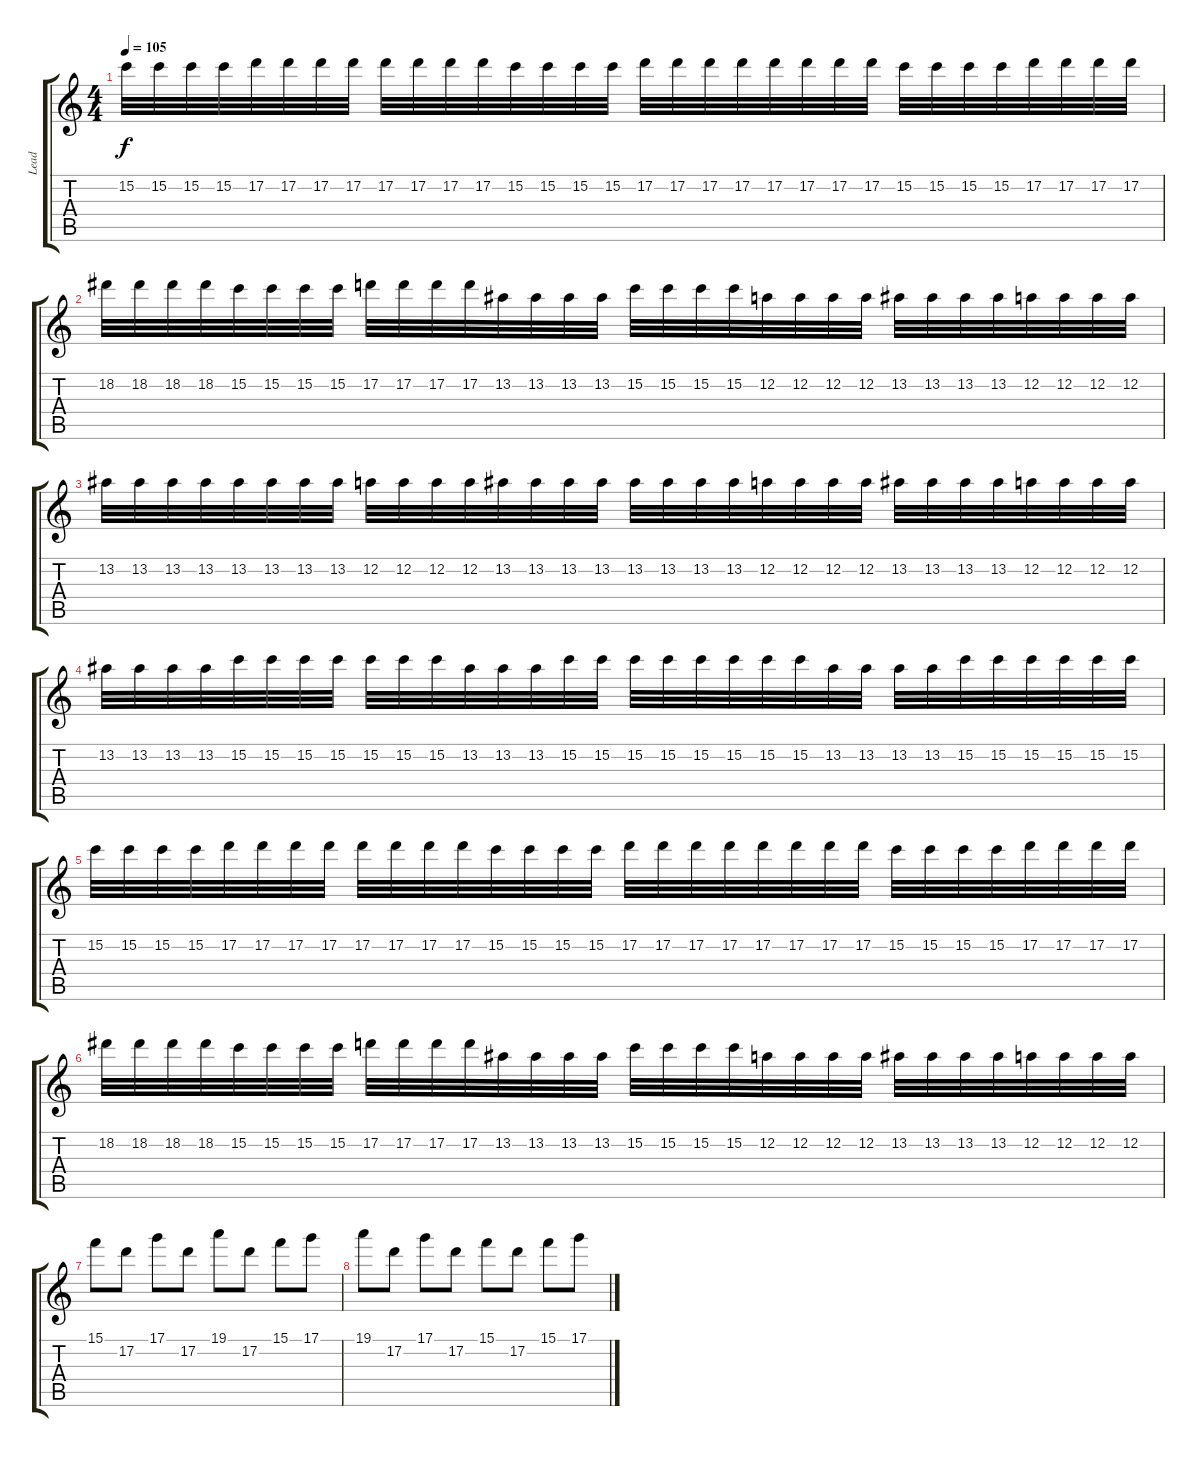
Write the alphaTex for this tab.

\track ("Lead" "Lead") {instrument electricguitarjazz}
\staff {score tabs}
\tuning (D4 A3 F3 C3 G2 D2) {hide}
\ts (4 4)
\tempo 105
\clef g2
\ks c
15.2.32{dy f} 15.2.32 15.2.32 15.2.32 17.2.32 17.2.32 17.2.32 17.2.32 17.2.32 17.2.32 17.2.32 17.2.32 15.2.32 15.2.32 15.2.32 15.2.32 17.2.32 17.2.32 17.2.32 17.2.32 17.2.32 17.2.32 17.2.32 17.2.32 15.2.32 15.2.32 15.2.32 15.2.32 17.2.32 17.2.32 17.2.32 17.2.32 |
18.2.32 18.2.32 18.2.32 18.2.32 15.2.32 15.2.32 15.2.32 15.2.32 17.2.32 17.2.32 17.2.32 17.2.32 13.2.32 13.2.32 13.2.32 13.2.32 15.2.32 15.2.32 15.2.32 15.2.32 12.2.32 12.2.32 12.2.32 12.2.32 13.2.32 13.2.32 13.2.32 13.2.32 12.2.32 12.2.32 12.2.32 12.2.32 |
13.2.32 13.2.32 13.2.32 13.2.32 13.2.32 13.2.32 13.2.32 13.2.32 12.2.32 12.2.32 12.2.32 12.2.32 13.2.32 13.2.32 13.2.32 13.2.32 13.2.32 13.2.32 13.2.32 13.2.32 12.2.32 12.2.32 12.2.32 12.2.32 13.2.32 13.2.32 13.2.32 13.2.32 12.2.32 12.2.32 12.2.32 12.2.32 |
13.2.32 13.2.32 13.2.32 13.2.32 15.2.32 15.2.32 15.2.32 15.2.32 15.2.32 15.2.32 15.2.32 13.2.32 13.2.32 13.2.32 15.2.32 15.2.32 15.2.32 15.2.32 15.2.32 15.2.32 15.2.32 15.2.32 13.2.32 13.2.32 13.2.32 13.2.32 15.2.32 15.2.32 15.2.32 15.2.32 15.2.32 15.2.32 |
15.2.32 15.2.32 15.2.32 15.2.32 17.2.32 17.2.32 17.2.32 17.2.32 17.2.32 17.2.32 17.2.32 17.2.32 15.2.32 15.2.32 15.2.32 15.2.32 17.2.32 17.2.32 17.2.32 17.2.32 17.2.32 17.2.32 17.2.32 17.2.32 15.2.32 15.2.32 15.2.32 15.2.32 17.2.32 17.2.32 17.2.32 17.2.32 |
18.2.32 18.2.32 18.2.32 18.2.32 15.2.32 15.2.32 15.2.32 15.2.32 17.2.32 17.2.32 17.2.32 17.2.32 13.2.32 13.2.32 13.2.32 13.2.32 15.2.32 15.2.32 15.2.32 15.2.32 12.2.32 12.2.32 12.2.32 12.2.32 13.2.32 13.2.32 13.2.32 13.2.32 12.2.32 12.2.32 12.2.32 12.2.32 |
15.1.8 17.2.8 17.1.8 17.2.8 19.1.8 17.2.8 15.1.8 17.1.8 |
19.1.8 17.2.8 17.1.8 17.2.8 15.1.8 17.2.8 15.1.8 17.1.8
